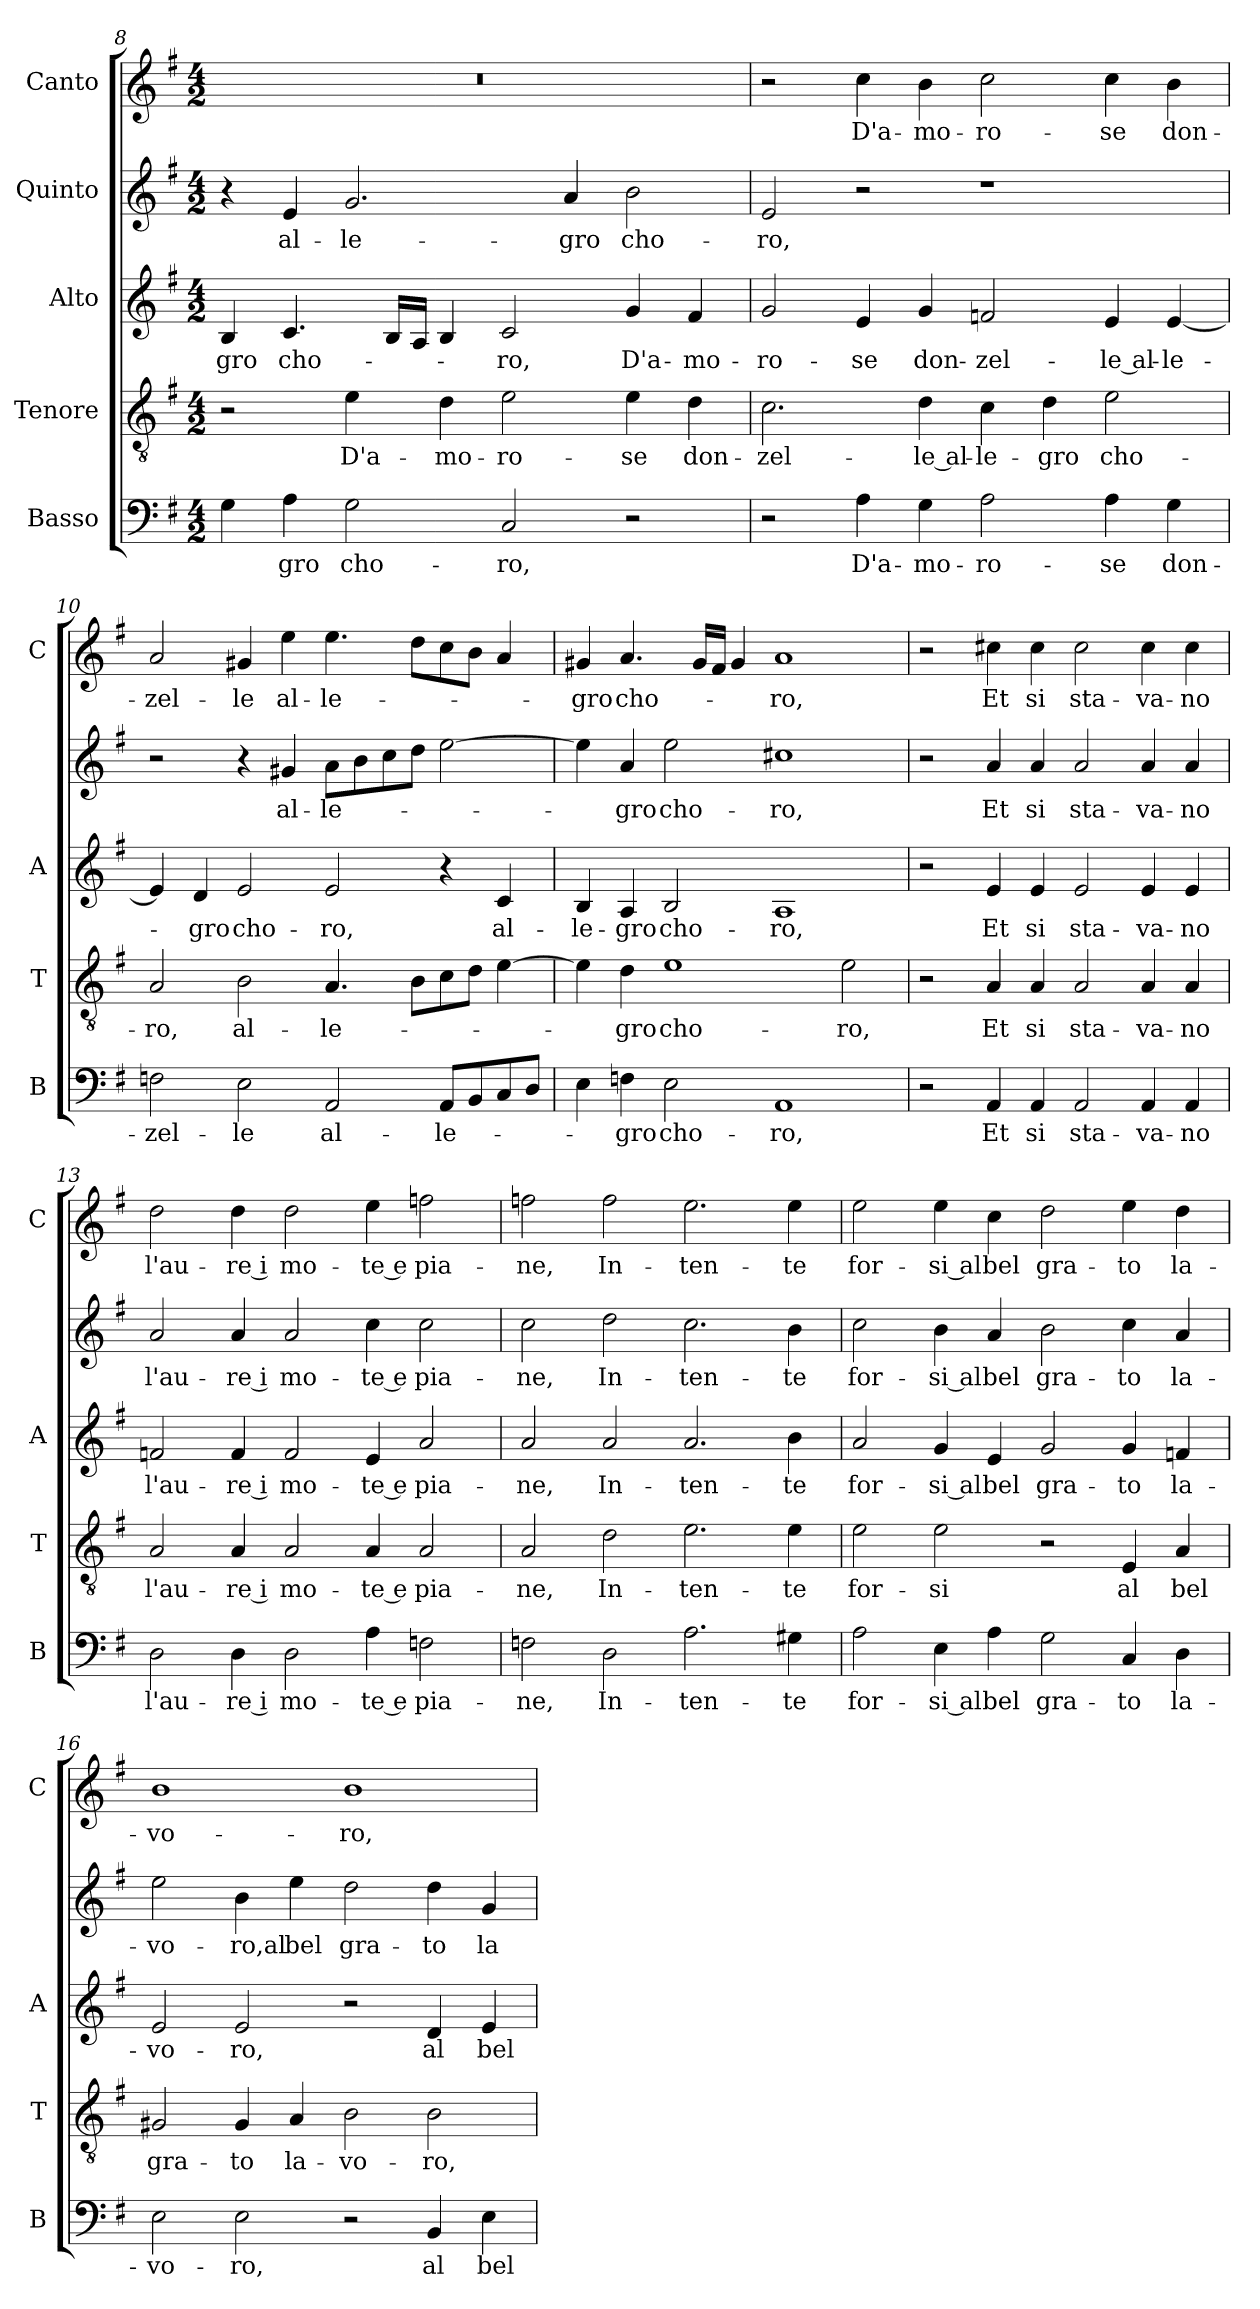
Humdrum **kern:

**kern	**text	**kern	**text	**kern	**text	**kern	**text	**kern	**text
*part5	*part5	*part4	*part4	*part3	*part3	*part2	*part2	*part1	*part1
*staff5	*staff5	*staff4	*staff4	*staff3	*staff3	*staff2	*staff2	*staff1	*staff1
*I"Basso	*	*I"Tenore	*	*I"Alto	*	*I"Quinto	*	*I"Canto	*
*I'B	*	*I'T	*	*I'A	*	*	*	*I'C	*
!!LO:LB:g=z
*clefF4	*	*clefGv2	*	*clefG2	*	*clefG2	*	*clefG2	*
*k[f#]	*	*k[f#]	*	*k[f#]	*	*k[f#]	*	*k[f#]	*
*G:	*	*G:	*	*G:	*	*G:	*	*G:	*
*M4/2	*	*M4/2	*	*M4/2	*	*M4/2	*	*M4/2	*
=8	=8	=8	=8	=8	=8	=8	=8	=8	=8
!	!	!	!	!	!LO:LY:b	!	!	!	!
4G\	.	2r	.	4B/	-gro	4r	.	0r	.
!	!LO:LY:b	!	!	!	!LO:LY:b	!	!LO:LY:b	!	!
4A\	-gro	.	.	4.c/	cho-	4e/	al-	.	.
!	!LO:LY:b	!	!LO:LY:b	!	!	!	!LO:LY:b	!	!
2G\	cho-	4e\	D'a-	.	.	2.g/	-le-	.	.
.	.	.	.	16B/LL	.	.	.	.	.
.	.	.	.	16A/JJ	.	.	.	.	.
!	!	!	!LO:LY:b	!	!	!	!	!	!
.	.	4d\	-mo-	4B/	.	.	.	.	.
!	!LO:LY:b	!	!LO:LY:b	!	!LO:LY:b	!	!	!	!
2C/	-ro,	2e\	-ro-	2c/	-ro,	.	.	.	.
!	!	!	!	!	!	!	!LO:LY:b	!	!
.	.	.	.	.	.	4a/	-gro	.	.
!	!	!	!LO:LY:b	!	!LO:LY:b	!	!LO:LY:b	!	!
2r	.	4e\	-se	4g/	D'a-	2b\	cho-	.	.
!	!	!	!LO:LY:b	!	!LO:LY:b	!	!	!	!
.	.	4d\	don-	4f#/	-mo-	.	.	.	.
=9	=9	=9	=9	=9	=9	=9	=9	=9	=9
!	!	!	!LO:LY:b	!	!LO:LY:b	!	!LO:LY:b	!	!
2r	.	2.c\	-zel-	2g/	-ro-	2e/	-ro,	2r	.
!	!LO:LY:b	!	!	!	!LO:LY:b	!	!	!	!LO:LY:b
4A\	D'a-	.	.	4e/	-se	2r	.	4cc\	D'a-
!	!LO:LY:b	!	!LO:LY:b	!	!LO:LY:b	!	!	!	!LO:LY:b
4G\	-mo-	4d\	-le al-	4g/	don-	.	.	4b\	-mo-
!	!LO:LY:b	!	!LO:LY:b	!	!LO:LY:b	!	!	!	!LO:LY:b
2A\	-ro-	4c\	-le-	2fn/	-zel-	1r	.	2cc\	-ro-
!	!	!	!LO:LY:b	!	!	!	!	!	!
.	.	4d\	-gro	.	.	.	.	.	.
!	!LO:LY:b	!	!LO:LY:b	!	!LO:LY:b	!	!	!	!LO:LY:b
4A\	-se	2e\	cho-	4e/	-le al-	.	.	4cc\	-se
!	!LO:LY:b	!	!	!	!LO:LY:b	!	!	!	!LO:LY:b
4G\	don-	.	.	[4e/	-le-	.	.	4b\	don-
=10	=10	=10	=10	=10	=10	=10	=10	=10	=10
!	!LO:LY:b	!	!LO:LY:b	!	!	!	!	!	!LO:LY:b
2Fn\	-zel-	2A/	-ro,	4e/]	.	2r	.	2a/	-zel-
!	!	!	!	!	!LO:LY:b	!	!	!	!
.	.	.	.	4d/	-gro	.	.	.	.
!	!LO:LY:b	!	!LO:LY:b	!	!LO:LY:b	!	!	!	!LO:LY:b
2E\	-le	2B\	al-	2e/	cho-	4r	.	4g#X/	-le
!	!	!	!	!	!	!	!LO:LY:b	!	!LO:LY:b
.	.	.	.	.	.	4g#X/	al-	4ee\	al-
!	!LO:LY:b	!	!LO:LY:b	!	!LO:LY:b	!	!LO:LY:b	!	!LO:LY:b
2AA/	al-	4.A/	-le-	2e/	-ro,	8a\L	-le-	4.ee\	-le-
.	.	.	.	.	.	8b\	.	.	.
.	.	.	.	.	.	8cc\	.	.	.
.	.	8B\L	.	.	.	8dd\J	.	8dd\L	.
!	!LO:LY:b	!	!	!	!	!	!	!	!
8AA/L	-le-	8c\	.	4r	.	[2ee\	.	8cc\	.
8BB/	.	8d\J	.	.	.	.	.	8b\J	.
!	!	!	!	!	!LO:LY:b	!	!	!	!
8C/	.	[4e\	.	4c/	al-	.	.	4a/	.
8D/J	.	.	.	.	.	.	.	.	.
!!LO:PB:g=z
=11	=11	=11	=11	=11	=11	=11	=11	=11	=11
!	!	!	!	!	!LO:LY:b	!	!	!	!LO:LY:b
4E\	.	4e\]	.	4B/	-le-	4ee\]	.	4g#X/	-gro
!	!LO:LY:b	!	!LO:LY:b	!	!LO:LY:b	!	!LO:LY:b	!	!LO:LY:b
4Fn\	-gro	4d\	-gro	4A/	-gro	4a/	-gro	4.a/	cho-
!	!LO:LY:b	!	!LO:LY:b	!	!LO:LY:b	!	!LO:LY:b	!	!
2E\	cho-	1e	cho-	2B/	cho-	2ee\	cho-	.	.
.	.	.	.	.	.	.	.	16g#/LL	.
.	.	.	.	.	.	.	.	16f#/JJ	.
.	.	.	.	.	.	.	.	4g#/	.
!	!LO:LY:b	!	!	!	!LO:LY:b	!	!LO:LY:b	!	!LO:LY:b
1AA	-ro,	.	.	1A	-ro,	1cc#X	-ro,	1a	-ro,
!	!	!	!LO:LY:b	!	!	!	!	!	!
.	.	2e\	-ro,	.	.	.	.	.	.
=12	=12	=12	=12	=12	=12	=12	=12	=12	=12
2r	.	2r	.	2r	.	2r	.	2r	.
!	!LO:LY:b	!	!LO:LY:b	!	!LO:LY:b	!	!LO:LY:b	!	!LO:LY:b
4AA/	Et	4A/	Et	4e/	Et	4a/	Et	4cc#X\	Et
!	!LO:LY:b	!	!LO:LY:b	!	!LO:LY:b	!	!LO:LY:b	!	!LO:LY:b
4AA/	si	4A/	si	4e/	si	4a/	si	4cc#\	si
!	!LO:LY:b	!	!LO:LY:b	!	!LO:LY:b	!	!LO:LY:b	!	!LO:LY:b
2AA/	sta-	2A/	sta-	2e/	sta-	2a/	sta-	2cc#\	sta-
!	!LO:LY:b	!	!LO:LY:b	!	!LO:LY:b	!	!LO:LY:b	!	!LO:LY:b
4AA/	-va-	4A/	-va-	4e/	-va-	4a/	-va-	4cc#\	-va-
!	!LO:LY:b	!	!LO:LY:b	!	!LO:LY:b	!	!LO:LY:b	!	!LO:LY:b
4AA/	-no	4A/	-no	4e/	-no	4a/	-no	4cc#\	-no
=13	=13	=13	=13	=13	=13	=13	=13	=13	=13
!	!LO:LY:b	!	!LO:LY:b	!	!LO:LY:b	!	!LO:LY:b	!	!LO:LY:b
2D\	l'au-	2A/	l'au-	2fn/	l'au-	2a/	l'au-	2dd\	l'au-
!	!LO:LY:b	!	!LO:LY:b	!	!LO:LY:b	!	!LO:LY:b	!	!LO:LY:b
4D\	-re i	4A/	-re i	4f/	-re i	4a/	-re i	4dd\	-re i
!	!LO:LY:b	!	!LO:LY:b	!	!LO:LY:b	!	!LO:LY:b	!	!LO:LY:b
2D\	mo-	2A/	mo-	2f/	mo-	2a/	mo-	2dd\	mo-
!	!LO:LY:b	!	!LO:LY:b	!	!LO:LY:b	!	!LO:LY:b	!	!LO:LY:b
4A\	-te e	4A/	-te e	4e/	-te e	4cc\	-te e	4ee\	-te e
!	!LO:LY:b	!	!LO:LY:b	!	!LO:LY:b	!	!LO:LY:b	!	!LO:LY:b
2Fn\	pia-	2A/	pia-	2a/	pia-	2cc\	pia-	2ffn\	pia-
=14	=14	=14	=14	=14	=14	=14	=14	=14	=14
!	!LO:LY:b	!	!LO:LY:b	!	!LO:LY:b	!	!LO:LY:b	!	!LO:LY:b
2Fn\	-ne,	2A/	-ne,	2a/	-ne,	2cc\	-ne,	2ffn\	-ne,
!	!LO:LY:b	!	!LO:LY:b	!	!LO:LY:b	!	!LO:LY:b	!	!LO:LY:b
2D\	In-	2d\	In-	2a/	In-	2dd\	In-	2ff\	In-
!	!LO:LY:b	!	!LO:LY:b	!	!LO:LY:b	!	!LO:LY:b	!	!LO:LY:b
2.A\	-ten-	2.e\	-ten-	2.a/	-ten-	2.cc\	-ten-	2.ee\	-ten-
!	!LO:LY:b	!	!LO:LY:b	!	!LO:LY:b	!	!LO:LY:b	!	!LO:LY:b
4G#X\	-te	4e\	-te	4b\	-te	4b\	-te	4ee\	-te
!!LO:LB:g=z
=15	=15	=15	=15	=15	=15	=15	=15	=15	=15
!	!LO:LY:b	!	!LO:LY:b	!	!LO:LY:b	!	!LO:LY:b	!	!LO:LY:b
2A\	for-	2e\	for-	2a/	for-	2cc\	for-	2ee\	for-
!	!LO:LY:b	!	!LO:LY:b	!	!LO:LY:b	!	!LO:LY:b	!	!LO:LY:b
4E\	-si al	2e\	-si	4g/	-si al	4b\	-si al	4ee\	-si al
!	!LO:LY:b	!	!	!	!LO:LY:b	!	!LO:LY:b	!	!LO:LY:b
4A\	bel	.	.	4e/	bel	4a/	bel	4cc\	bel
!	!LO:LY:b	!	!	!	!LO:LY:b	!	!LO:LY:b	!	!LO:LY:b
2G\	gra-	2r	.	2g/	gra-	2b\	gra-	2dd\	gra-
!	!LO:LY:b	!	!LO:LY:b	!	!LO:LY:b	!	!LO:LY:b	!	!LO:LY:b
4C/	-to	4E/	al	4g/	-to	4cc\	-to	4ee\	-to
!	!LO:LY:b	!	!LO:LY:b	!	!LO:LY:b	!	!LO:LY:b	!	!LO:LY:b
4D\	la-	4A/	bel	4fn/	la-	4a/	la-	4dd\	la-
=16	=16	=16	=16	=16	=16	=16	=16	=16	=16
!	!LO:LY:b	!	!LO:LY:b	!	!LO:LY:b	!	!LO:LY:b	!	!LO:LY:b
2E\	-vo-	2G#X/	gra-	2e/	-vo-	2ee\	-vo-	1b	-vo-
!	!LO:LY:b	!	!LO:LY:b	!	!LO:LY:b	!	!LO:LY:b	!	!
2E\	-ro,	4G#/	-to	2e/	-ro,	4b\	-ro,al	.	.
!	!	!	!LO:LY:b	!	!	!	!LO:LY:b	!	!
.	.	4A/	la-	.	.	4ee\	bel	.	.
!	!	!	!LO:LY:b	!	!	!	!LO:LY:b	!	!LO:LY:b
2r	.	2B\	-vo-	2r	.	2dd\	gra-	1b	-ro,
!	!LO:LY:b	!	!LO:LY:b	!	!LO:LY:b	!	!LO:LY:b	!	!
4BB/	al	2B\	-ro,	4d/	al	4dd\	-to	.	.
!	!LO:LY:b	!	!	!	!LO:LY:b	!	!LO:LY:b	!	!
4E\	bel	.	.	4e/	bel	4g/	la-	.	.
=	=	=	=	=	=	=	=	=	=
*-	*-	*-	*-	*-	*-	*-	*-	*-	*-
